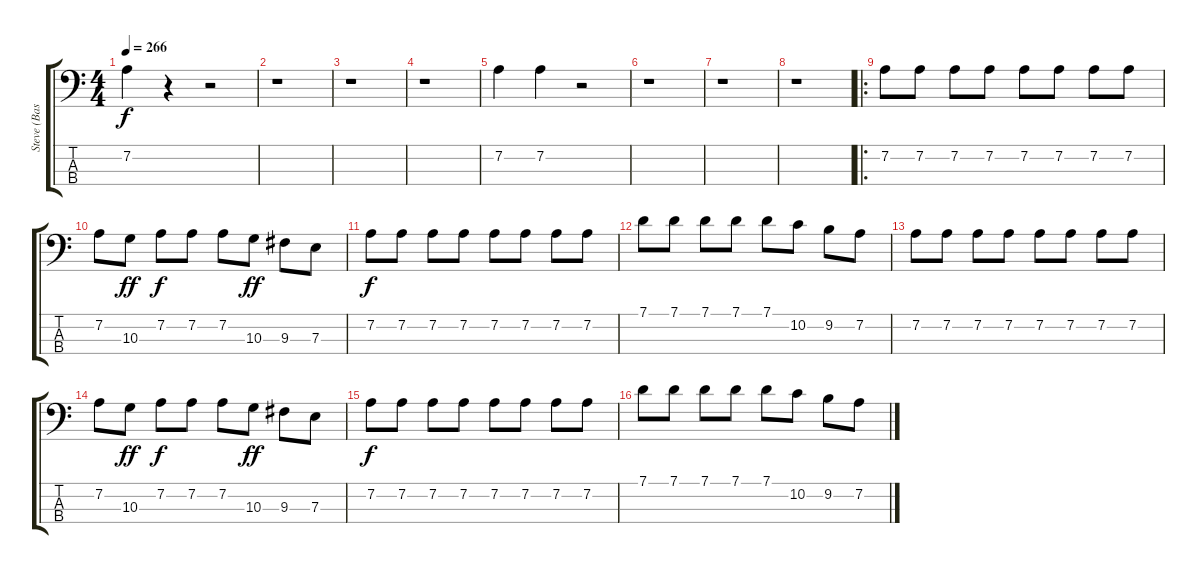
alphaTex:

\track ("Steve (Bass)" "Steve (Bas") {instrument electricbassfinger}
\staff {score tabs}
\tuning (G2 D2 A1 E1) {hide}
\ts (4 4)
\tempo 266
\clef f4
\ks c
7.2.4{dy f} r.4 r.2 |
r.1 |
r.1 |
r.1 |
7.2.4{volume 16} 7.2.4 r.2 |
r.1 |
r.1 |
r.1 |
\ro
7.2.8 7.2.8 7.2.8 7.2.8 7.2.8 7.2.8 7.2.8 7.2.8 |
7.2.8 10.3.8{dy ff} 7.2.8{dy f} 7.2.8 7.2.8 10.3.8{dy ff} 9.3.8 7.3.8 |
7.2.8{dy f} 7.2.8 7.2.8 7.2.8 7.2.8 7.2.8 7.2.8 7.2.8 |
7.1.8 7.1.8 7.1.8 7.1.8 7.1.8 10.2.8 9.2.8 7.2.8 |
7.2.8 7.2.8 7.2.8 7.2.8 7.2.8 7.2.8 7.2.8 7.2.8 |
7.2.8 10.3.8{dy ff} 7.2.8{dy f} 7.2.8 7.2.8 10.3.8{dy ff} 9.3.8 7.3.8 |
7.2.8{dy f} 7.2.8 7.2.8 7.2.8 7.2.8 7.2.8 7.2.8 7.2.8 |
7.1.8 7.1.8 7.1.8 7.1.8 7.1.8 10.2.8 9.2.8 7.2.8
